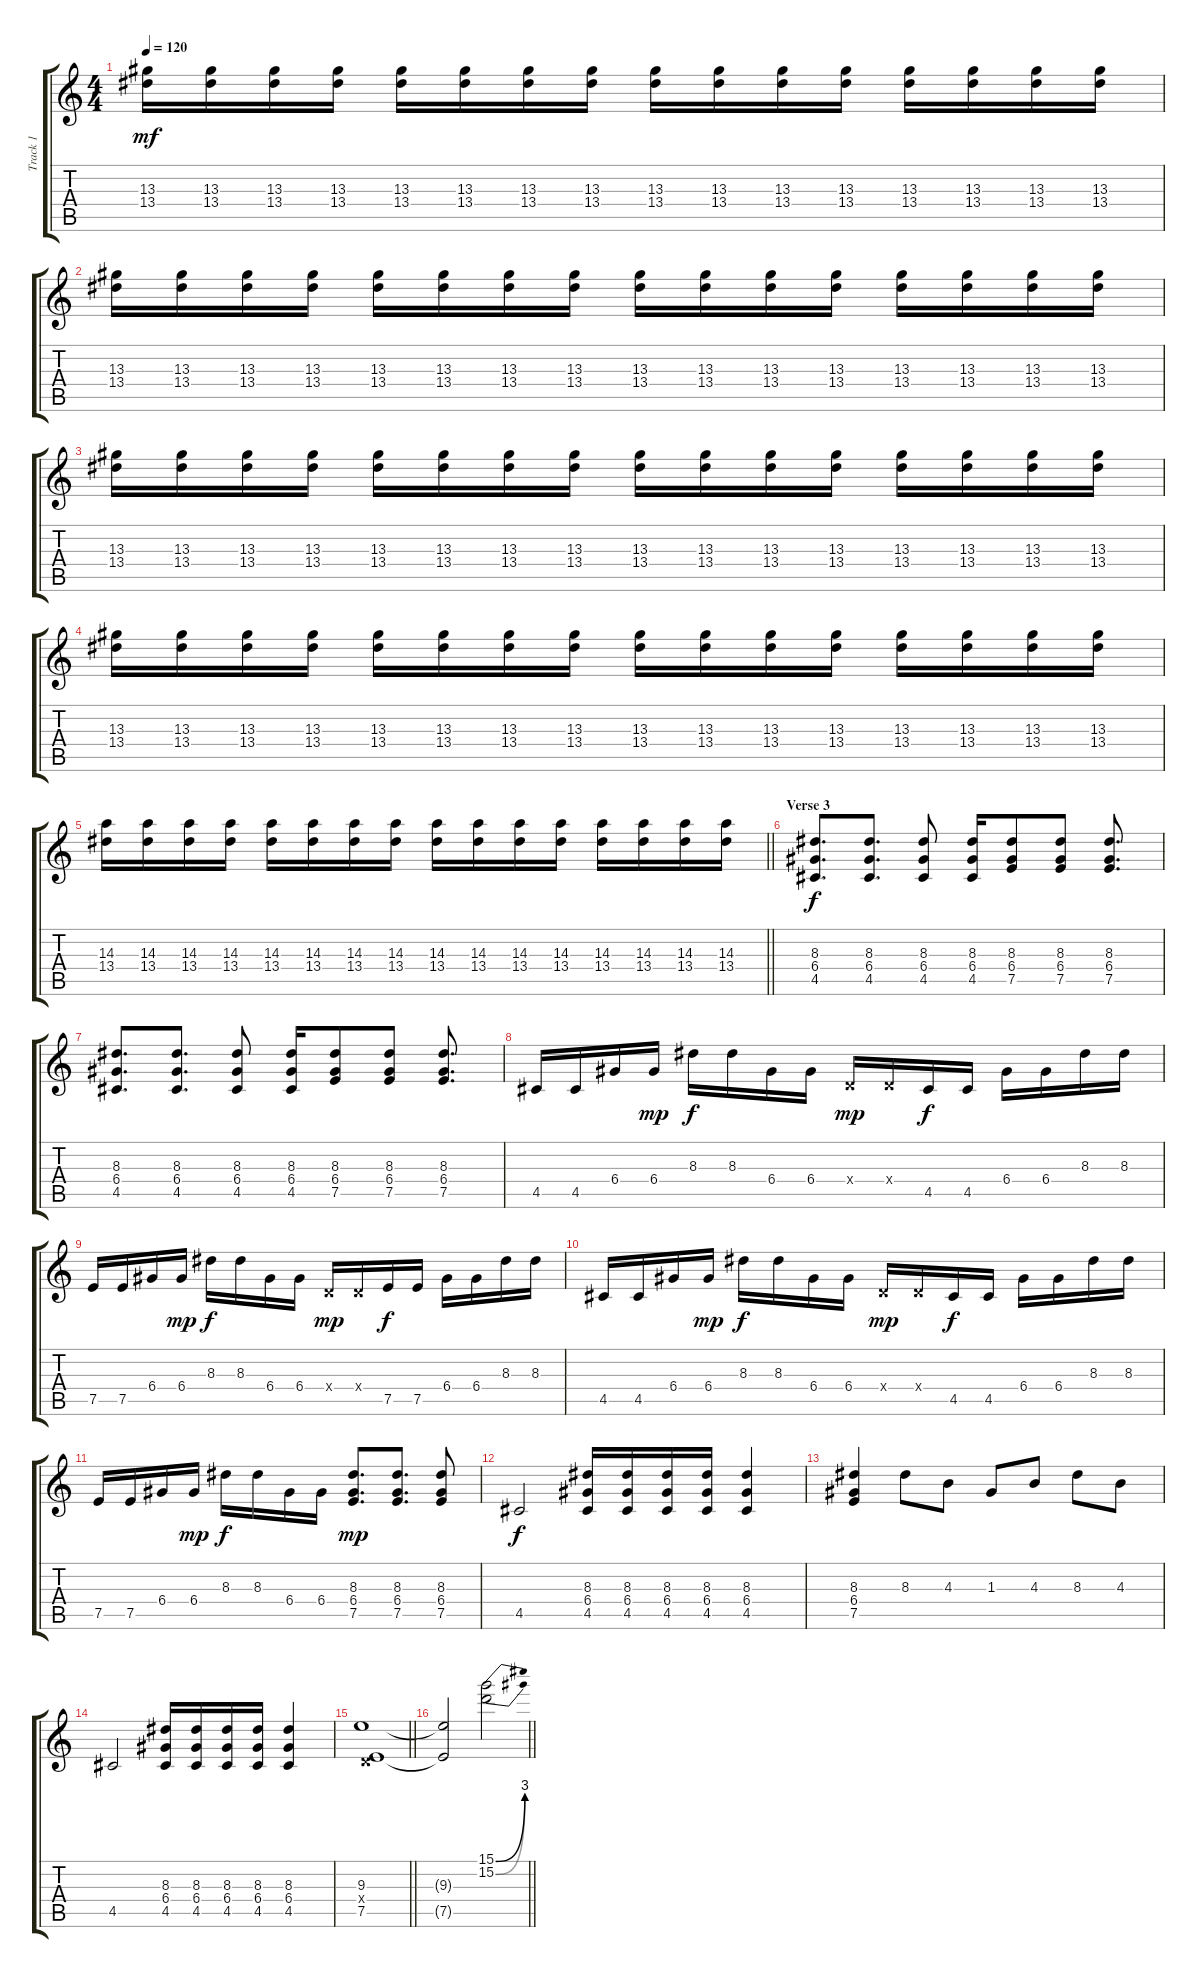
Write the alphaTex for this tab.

\track ("Track 1" "Track 1") {instrument distortionguitar}
\staff {score tabs}
\tuning (E4 B3 G3 D3 A2 D2) {hide}
\ts (4 4)
\tempo 120
\clef g2
\ks c
(13.3 13.4).16{dy mf} (13.3 13.4).16 (13.3 13.4).16 (13.3 13.4).16 (13.3 13.4).16 (13.3 13.4).16 (13.3 13.4).16 (13.3 13.4).16 (13.3 13.4).16 (13.3 13.4).16 (13.3 13.4).16 (13.3 13.4).16 (13.3 13.4).16 (13.3 13.4).16 (13.3 13.4).16 (13.3 13.4).16 |
(13.3 13.4).16 (13.3 13.4).16 (13.3 13.4).16 (13.3 13.4).16 (13.3 13.4).16 (13.3 13.4).16 (13.3 13.4).16 (13.3 13.4).16 (13.3 13.4).16 (13.3 13.4).16 (13.3 13.4).16 (13.3 13.4).16 (13.3 13.4).16 (13.3 13.4).16 (13.3 13.4).16 (13.3 13.4).16 |
(13.3 13.4).16 (13.3 13.4).16 (13.3 13.4).16 (13.3 13.4).16 (13.3 13.4).16 (13.3 13.4).16 (13.3 13.4).16 (13.3 13.4).16 (13.3 13.4).16 (13.3 13.4).16 (13.3 13.4).16 (13.3 13.4).16 (13.3 13.4).16 (13.3 13.4).16 (13.3 13.4).16 (13.3 13.4).16 |
(13.3 13.4).16 (13.3 13.4).16 (13.3 13.4).16 (13.3 13.4).16 (13.3 13.4).16 (13.3 13.4).16 (13.3 13.4).16 (13.3 13.4).16 (13.3 13.4).16 (13.3 13.4).16 (13.3 13.4).16 (13.3 13.4).16 (13.3 13.4).16 (13.3 13.4).16 (13.3 13.4).16 (13.3 13.4).16 |
\barLineRight lightlight
(14.3 13.4).16 (14.3 13.4).16 (14.3 13.4).16 (14.3 13.4).16 (14.3 13.4).16 (14.3 13.4).16 (14.3 13.4).16 (14.3 13.4).16 (14.3 13.4).16 (14.3 13.4).16 (14.3 13.4).16 (14.3 13.4).16 (14.3 13.4).16 (14.3 13.4).16 (14.3 13.4).16 (14.3 13.4).16 |
\section ("" "Verse 3")
(8.3 6.4 4.5).8{d dy f} (8.3 6.4 4.5).8{d} (8.3 6.4 4.5).8 (8.3 6.4 4.5).16 (8.3 6.4 7.5).8 (8.3 6.4 7.5).8 (8.3 6.4 7.5).8{d} |
(8.3 6.4 4.5).8{d} (8.3 6.4 4.5).8{d} (8.3 6.4 4.5).8 (8.3 6.4 4.5).16 (8.3 6.4 7.5).8 (8.3 6.4 7.5).8 (8.3 6.4 7.5).8{d} |
4.5.16 4.5.16 6.4.16 6.4.16{dy mp} 8.3.16{dy f} 8.3.16 6.4.16 6.4.16 0.4{x}.16{dy mp} 0.4{x}.16 4.5.16{dy f} 4.5.16 6.4.16 6.4.16 8.3.16 8.3.16 |
7.5.16 7.5.16 6.4.16 6.4.16{dy mp} 8.3.16{dy f} 8.3.16 6.4.16 6.4.16 0.4{x}.16{dy mp} 0.4{x}.16 7.5.16{dy f} 7.5.16 6.4.16 6.4.16 8.3.16 8.3.16 |
4.5.16 4.5.16 6.4.16 6.4.16{dy mp} 8.3.16{dy f} 8.3.16 6.4.16 6.4.16 0.4{x}.16{dy mp} 0.4{x}.16 4.5.16{dy f} 4.5.16 6.4.16 6.4.16 8.3.16 8.3.16 |
7.5.16 7.5.16 6.4.16 6.4.16{dy mp} 8.3.16{dy f} 8.3.16 6.4.16 6.4.16 (8.3 6.4 7.5).8{d dy mp} (8.3 6.4 7.5).8{d} (8.3 6.4 7.5).8 |
4.5.2{dy f} (8.3 6.4 4.5).16 (8.3 6.4 4.5).16 (8.3 6.4 4.5).16 (8.3 6.4 4.5).16 (8.3 6.4 4.5).4 |
(8.3 6.4 7.5).4 8.3.8 4.3.8 1.3.8 4.3.8 8.3.8 4.3.8 |
4.5.2 (8.3 6.4 4.5).16 (8.3 6.4 4.5).16 (8.3 6.4 4.5).16 (8.3 6.4 4.5).16 (8.3 6.4 4.5).4 |
\barLineRight lightlight
(9.3 0.4{x} 7.5).1 |
\barLineRight lightlight
(9.3{t} 7.5{t}).2 (15.1{be (bend 0 0 60 12)} 15.2{be (bend 0 0 60 12)}).2
